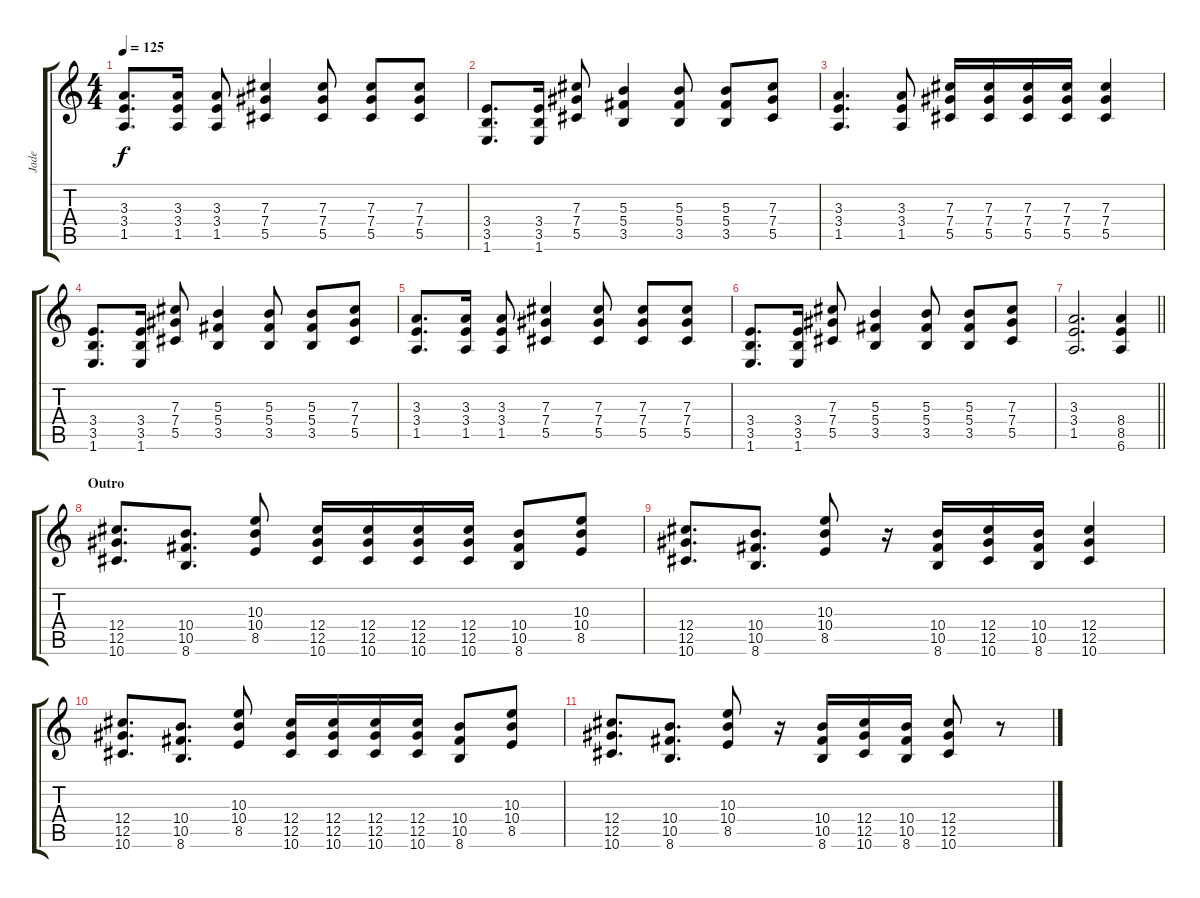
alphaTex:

\track ("Jade" "Jade") {instrument overdrivenguitar}
\staff {score tabs}
\tuning (Eb4 Bb3 Gb3 Db3 Ab2 Eb2) {hide}
\ts (4 4)
\tempo 125
\clef g2
\ks c
(3.3 3.4 1.5).8{d dy f} (3.3 3.4 1.5).16 (3.3 3.4 1.5).8 (7.3 7.4 5.5).4 (7.3 7.4 5.5).8 (7.3 7.4 5.5).8 (7.3 7.4 5.5).8 |
(3.4 3.5 1.6).8{d} (3.4 3.5 1.6).16 (7.3 7.4 5.5).8 (5.3 5.4 3.5).4 (5.3 5.4 3.5).8 (5.3 5.4 3.5).8 (7.3 7.4 5.5).8 |
(3.3 3.4 1.5).4{d} (3.3 3.4 1.5).8 (7.3 7.4 5.5).16 (7.3 7.4 5.5).16 (7.3 7.4 5.5).16 (7.3 7.4 5.5).16 (7.3 7.4 5.5).4 |
(3.4 3.5 1.6).8{d} (3.4 3.5 1.6).16 (7.3 7.4 5.5).8 (5.3 5.4 3.5).4 (5.3 5.4 3.5).8 (5.3 5.4 3.5).8 (7.3 7.4 5.5).8 |
(3.3 3.4 1.5).8{d} (3.3 3.4 1.5).16 (3.3 3.4 1.5).8 (7.3 7.4 5.5).4 (7.3 7.4 5.5).8 (7.3 7.4 5.5).8 (7.3 7.4 5.5).8 |
(3.4 3.5 1.6).8{d} (3.4 3.5 1.6).16 (7.3 7.4 5.5).8 (5.3 5.4 3.5).4 (5.3 5.4 3.5).8 (5.3 5.4 3.5).8 (7.3 7.4 5.5).8 |
\barLineRight lightlight
(3.3 3.4 1.5).2{d} (8.4 8.5 6.6).4 |
\section ("" "Outro")
(12.4 12.5 10.6).8{d} (10.4 10.5 8.6).8{d} (10.3 10.4 8.5).8 (12.4 12.5 10.6).16 (12.4 12.5 10.6).16 (12.4 12.5 10.6).16 (12.4 12.5 10.6).16 (10.4 10.5 8.6).8 (10.3 10.4 8.5).8 |
(12.4 12.5 10.6).8{d} (10.4 10.5 8.6).8{d} (10.3 10.4 8.5).8 r.16 (10.4 10.5 8.6).16 (12.4 12.5 10.6).16 (10.4 10.5 8.6).16 (12.4 12.5 10.6).4 |
(12.4 12.5 10.6).8{d} (10.4 10.5 8.6).8{d} (10.3 10.4 8.5).8 (12.4 12.5 10.6).16 (12.4 12.5 10.6).16 (12.4 12.5 10.6).16 (12.4 12.5 10.6).16 (10.4 10.5 8.6).8 (10.3 10.4 8.5).8 |
(12.4 12.5 10.6).8{d} (10.4 10.5 8.6).8{d} (10.3 10.4 8.5).8 r.16 (10.4 10.5 8.6).16 (12.4 12.5 10.6).16 (10.4 10.5 8.6).16 (12.4 12.5 10.6).8 r.8
